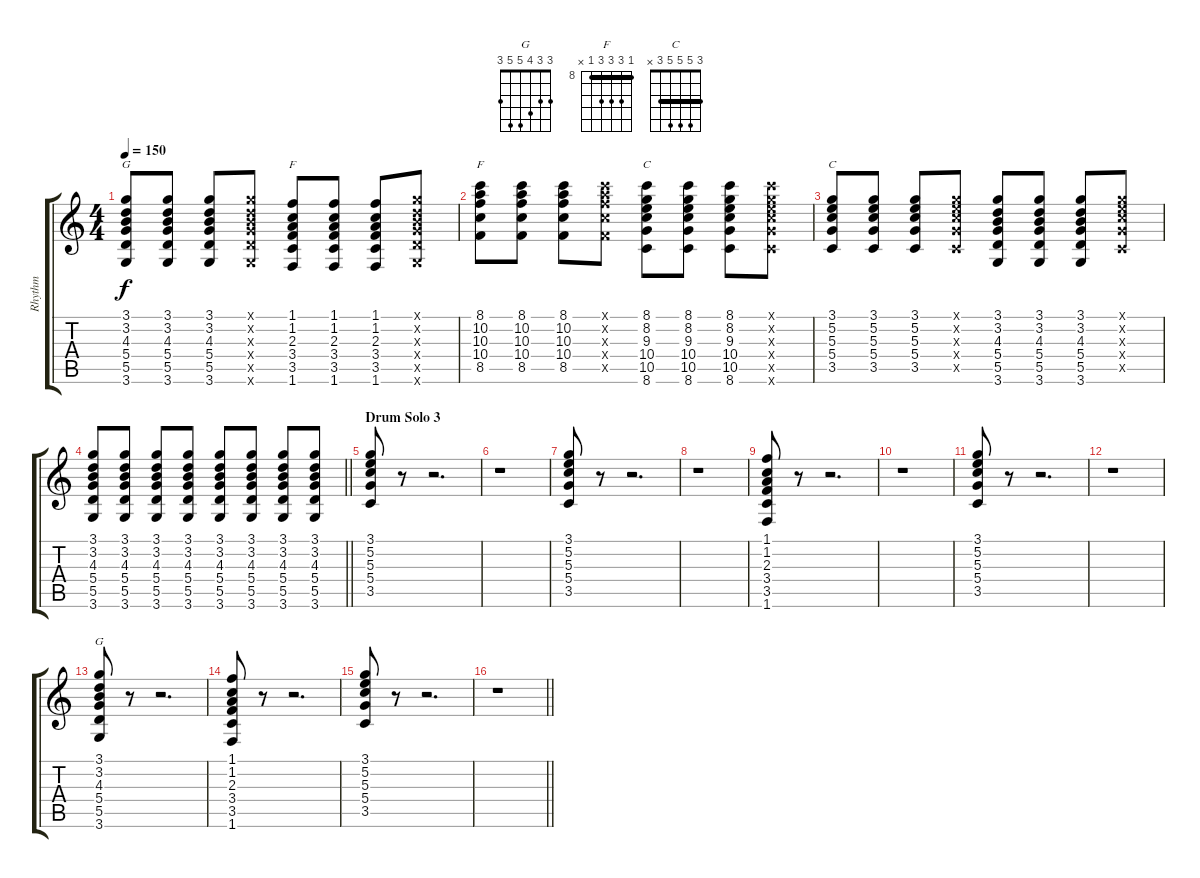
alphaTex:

\track ("Rhythm" "Rhythm") {instrument electricguitarjazz}
\staff {score tabs}
\tuning (E4 B3 G3 D3 A2 E2) {hide}
\chord ("G" 3 3 4 5 5 3) {barre 3}
\chord ("F" 1 1 2 3 3 1) {barre 1}
\chord ("F" 8 10 10 10 8 x) {firstfret 8 barre 8}
\chord ("C" 8 8 9 10 10 8) {firstfret 8 barre 8}
\chord ("C" 3 5 5 5 3 x) {barre 3}
\chord ("G" 3 3 4 5 5 3)
\ts (4 4)
\tempo 150
\clef g2
\ks c
(3.1 3.2 4.3 5.4 5.5 3.6).8{ch "G" dy f} (3.1 3.2 4.3 5.4 5.5 3.6).8 (3.1 3.2 4.3 5.4 5.5 3.6).8 (3.1{x} 3.2{x} 4.3{x} 5.4{x} 5.5{x} 3.6{x}).8 (1.1 1.2 2.3 3.4 3.5 1.6).8{ch "F"} (1.1 1.2 2.3 3.4 3.5 1.6).8 (1.1 1.2 2.3 3.4 3.5 1.6).8 (3.1{x} 3.2{x} 4.3{x} 5.4{x} 5.5{x} 3.6{x}).8 |
(8.1 10.2 10.3 10.4 8.5).8{ch "F"} (8.1 10.2 10.3 10.4 8.5).8 (8.1 10.2 10.3 10.4 8.5).8 (8.1{x} 10.2{x} 10.3{x} 10.4{x} 8.5{x}).8 (8.1 8.2 9.3 10.4 10.5 8.6).8{ch "C"} (8.1 8.2 9.3 10.4 10.5 8.6).8 (8.1 8.2 9.3 10.4 10.5 8.6).8 (8.1{x} 8.2{x} 9.3{x} 10.4{x} 10.5{x} 8.6{x}).8 |
(3.1 5.2 5.3 5.4 3.5).8{ch "C"} (3.1 5.2 5.3 5.4 3.5).8 (3.1 5.2 5.3 5.4 3.5).8 (3.1{x} 5.2{x} 5.3{x} 5.4{x} 3.5{x}).8 (3.1 3.2 4.3 5.4 5.5 3.6).8 (3.1 3.2 4.3 5.4 5.5 3.6).8 (3.1 3.2 4.3 5.4 5.5 3.6).8 (3.1{x} 5.2{x} 5.3{x} 5.4{x} 3.5{x}).8 |
\barLineRight lightlight
(3.1 3.2 4.3 5.4 5.5 3.6).8 (3.1 3.2 4.3 5.4 5.5 3.6).8 (3.1 3.2 4.3 5.4 5.5 3.6).8 (3.1 3.2 4.3 5.4 5.5 3.6).8 (3.1 3.2 4.3 5.4 5.5 3.6).8 (3.1 3.2 4.3 5.4 5.5 3.6).8 (3.1 3.2 4.3 5.4 5.5 3.6).8 (3.1 3.2 4.3 5.4 5.5 3.6).8 |
\section ("" "Drum Solo 3")
(3.1 5.2 5.3 5.4 3.5).8 r.8 r.2{d} |
r.1 |
(3.1 5.2 5.3 5.4 3.5).8 r.8 r.2{d} |
r.1 |
(1.1 1.2 2.3 3.4 3.5 1.6).8 r.8 r.2{d} |
r.1 |
(3.1 5.2 5.3 5.4 3.5).8 r.8 r.2{d} |
r.1 |
(3.1 3.2 4.3 5.4 5.5 3.6).8{ch "G"} r.8 r.2{d} |
(1.1 1.2 2.3 3.4 3.5 1.6).8 r.8 r.2{d} |
(3.1 5.2 5.3 5.4 3.5).8 r.8 r.2{d} |
\barLineRight lightlight
r.1
